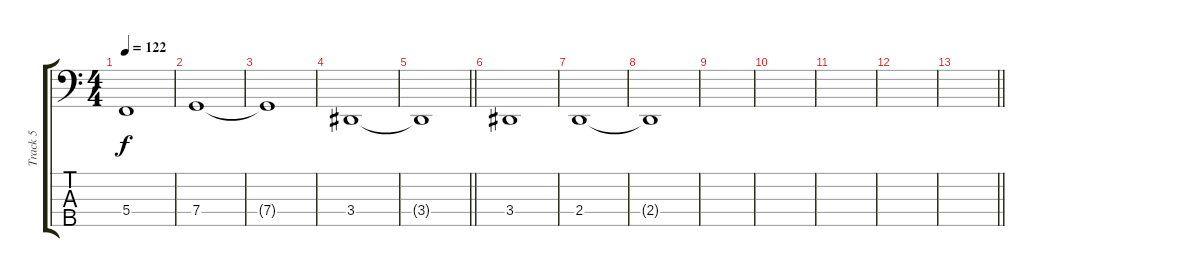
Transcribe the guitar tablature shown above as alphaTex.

\track ("Track 5" "Track 5") {instrument electricbasspick}
\staff {score tabs}
\tuning (F2 C2 G1 C1 A0) {hide}
\ts (4 4)
\tempo 122
\clef f4
\ks c
5.4.1{dy f} |
7.4.1 |
7.4{t}.1 |
3.4.1 |
\barLineRight lightlight
3.4{t}.1 |
3.4.1 |
2.4.1 |
2.4{t}.1 |
|
|
|
|
\barLineRight lightlight
